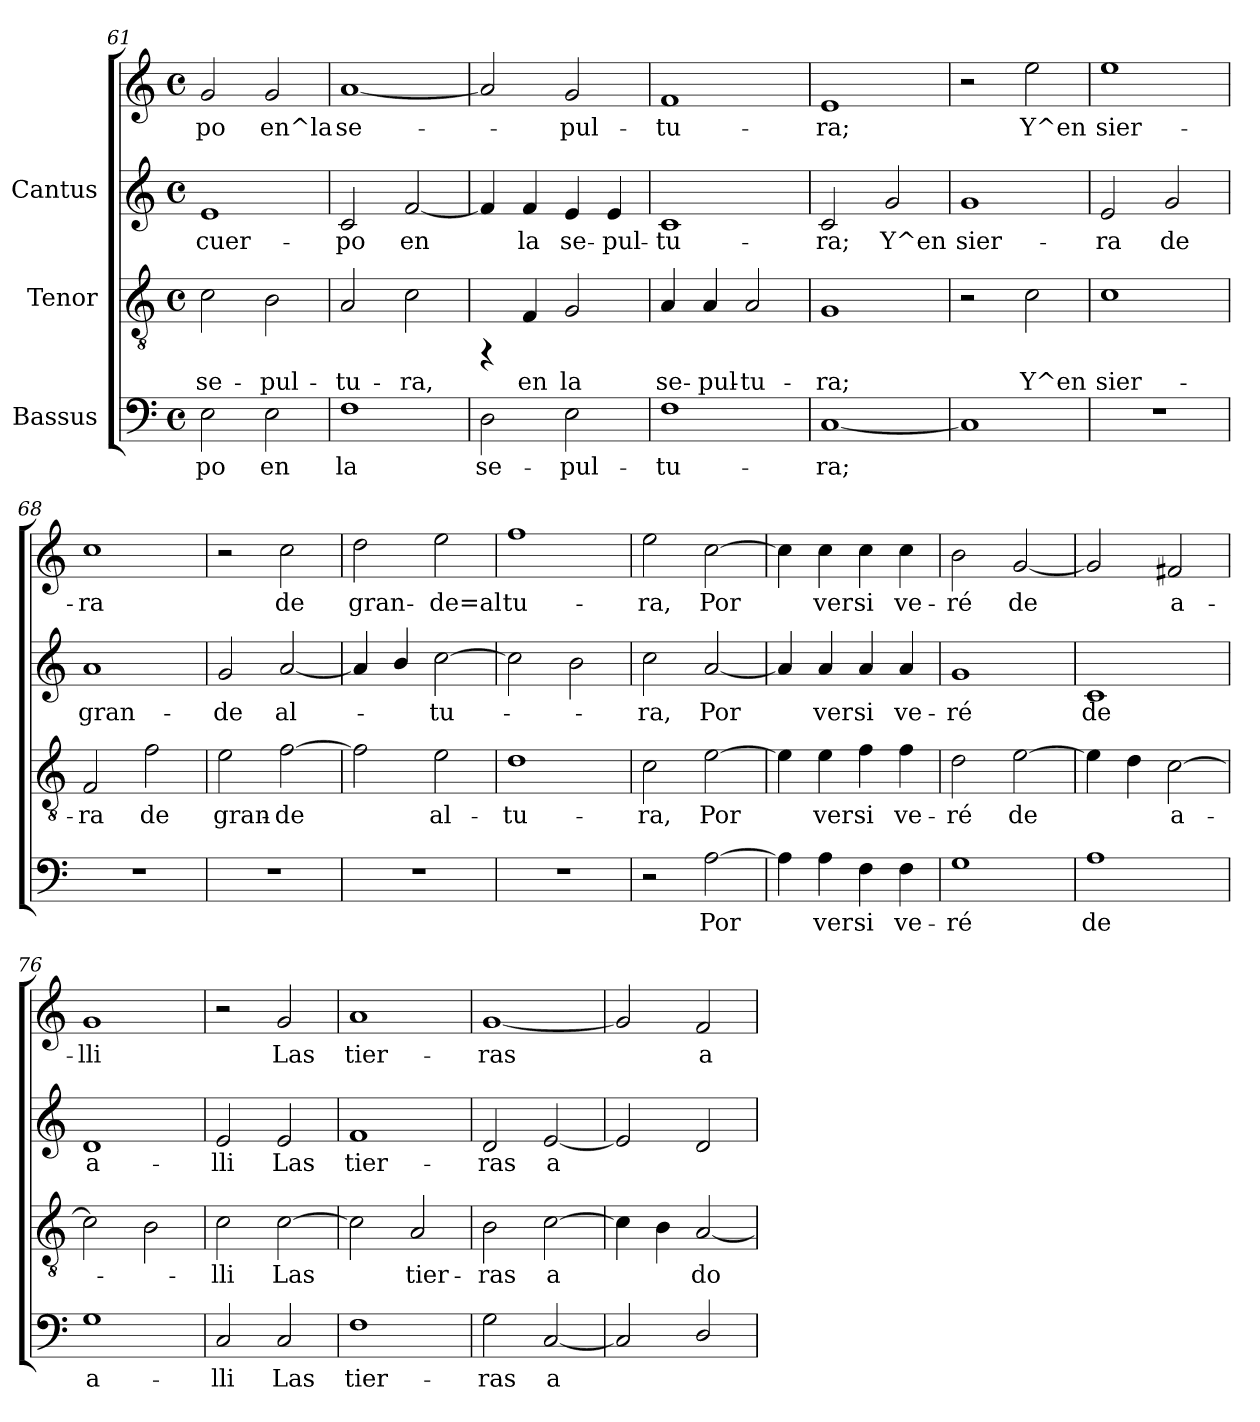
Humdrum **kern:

**kern	**text	**kern	**text	**kern	**text	**kern	**text
*part3	*part3	*part2	*part2	*part1	*part1	*part1	*part1
*staff4	*staff4	*staff3	*staff3	*staff2	*staff2	*staff1	*staff1
*I"Bassus	*	*I"Tenor	*	*I"Cantus	*	*	*
*clefF4	*	*clefGv2	*	*clefG2	*	*clefG2	*
*M4/4	*	*M4/4	*	*M4/4	*	*M4/4	*
*met(c)	*	*met(c)	*	*met(c)	*	*met(c)	*
=61	=61	=61	=61	=61	=61	=61	=61
!	!LO:LY:b:cj	!	!LO:LY:b:cj	!	!LO:LY:b:cj	!	!LO:LY:b:cj
2E\	-po	2c\	se-	1e	cuer-	2g/	po
!	!LO:LY:b:cj	!	!LO:LY:b:cj	!	!	!	!LO:LY:b:cj
2E\	en	2B\	-pul-	.	.	2g/	en^la
=62	=62	=62	=62	=62	=62	=62	=62
!	!LO:LY:b:cj	!	!LO:LY:b:cj	!	!LO:LY:b:cj	!	!LO:LY:b:cj
1F	la	2A/	-tu-	2c/	-po	[<1a	-se-
!	!	!	!LO:LY:b:cj	!	!LO:LY:b:cj	!	!
.	.	2c\	-ra,	[<2f/	en	.	.
=63	=63	=63	=63	=63	=63	=63	=63
!	!LO:LY:b:cj	!	!	!	!LO:LY:b:cj	!	!LO:LY:b:cj
2D\	se-	4rFF	.	4f/]	-	2a/]	.
!	!	!	!LO:LY:b:cj	!	!LO:LY:b:cj	!	!
.	.	4F/	en	4f/	la	.	.
!	!LO:LY:b:cj	!	!LO:LY:b:cj	!	!LO:LY:b:cj	!	!LO:LY:b:cj
2E\	-pul-	2G/	la	4e/	se-	2g/	pul-
!	!	!	!	!	!LO:LY:b:cj	!	!
.	.	.	.	4e/	-pul-	.	.
!!LO:LB:g=z
=64	=64	=64	=64	=64	=64	=64	=64
!	!LO:LY:b:cj	!	!LO:LY:b:cj	!	!LO:LY:b:cj	!	!LO:LY:b:cj
1F	-tu-	4A/	se-	1c	-tu-	1f	-tu-
!	!	!	!LO:LY:b:cj	!	!	!	!
.	.	4A/	-pul-	.	.	.	.
!	!	!	!LO:LY:b:cj	!	!	!	!
.	.	2A/	-tu-	.	.	.	.
=65	=65	=65	=65	=65	=65	=65	=65
!	!LO:LY:b:cj	!	!LO:LY:b:cj	!	!LO:LY:b:cj	!	!LO:LY:b:cj
[<1C	-ra;	1G	-ra;	2c/	ra;	1e	-ra;
!	!	!	!	!	!LO:LY:b:cj	!	!
.	.	.	.	2g/	Y^en	.	.
=66	=66	=66	=66	=66	=66	=66	=66
!	!	!	!	!	!LO:LY:b:cj	!	!
1C]	.	2r	.	1g	sier-	2r	.
!	!	!	!LO:LY:b:cj	!	!	!	!LO:LY:b:cj
.	.	2c\	Y^en	.	.	2ee\	Y^en
=67	=67	=67	=67	=67	=67	=67	=67
!	!	!	!LO:LY:b:cj	!	!LO:LY:b:cj	!	!LO:LY:b:cj
1r	.	1c	sier-	2e/	-ra	1ee	-sier-
!	!	!	!	!	!LO:LY:b:cj	!	!
.	.	.	.	2g/	de	.	.
=68	=68	=68	=68	=68	=68	=68	=68
!	!	!	!LO:LY:b:cj	!	!LO:LY:b:cj	!	!LO:LY:b:cj
1r	.	2F/	-ra	1a	gran-	1cc	ra
!	!	!	!LO:LY:b:cj	!	!	!	!
.	.	2f\	de	.	.	.	.
=69	=69	=69	=69	=69	=69	=69	=69
!	!	!	!LO:LY:b:cj	!	!LO:LY:b:cj	!	!
1r	.	2e\	gran-	2g/	de	2r	.
!	!	!	!LO:LY:b:cj	!	!LO:LY:b:cj	!	!LO:LY:b:cj
.	.	[>2f\	-de	[<2a/	al-	2cc\	-de
=70	=70	=70	=70	=70	=70	=70	=70
!	!	!	!LO:LY:b:cj	!	!LO:LY:b:cj	!	!LO:LY:b:cj
1r	.	2f\]	.	4a/]	.	2dd\	-gran-
!	!	!	!	!	!LO:LY:b:cj	!	!
.	.	.	.	4b/	.	.	.
!	!	!	!LO:LY:b:cj	!	!LO:LY:b:cj	!	!LO:LY:b:cj
.	.	2e\	al-	[>2cc\	tu-	2ee\	-de=al
!!LO:LB:g=z
=71	=71	=71	=71	=71	=71	=71	=71
!	!	!	!LO:LY:b:cj	!	!	!	!LO:LY:b:cj
1r	.	1d	-tu-	2cc\]	.	1ff	-tu-
.	.	.	.	2b\	.	.	.
=72	=72	=72	=72	=72	=72	=72	=72
!	!	!	!LO:LY:b:cj	!	!LO:LY:b:cj	!	!LO:LY:b:cj
2r	.	2c\	-ra,	2cc\	ra,	2ee\	-ra,
!	!LO:LY:b:cj	!	!LO:LY:b:cj	!	!LO:LY:b:cj	!	!LO:LY:b:cj
[>2A\	Por	[>2e\	Por	[<2a/	Por	[>2cc\	Por
=73	=73	=73	=73	=73	=73	=73	=73
!	!LO:LY:b:cj	!	!LO:LY:b:cj	!	!LO:LY:b:cj	!	!LO:LY:b:cj
4A\]	.	4e\]	.	4a/]	-	4cc\]	.
!	!LO:LY:b:cj	!	!LO:LY:b:cj	!	!LO:LY:b:cj	!	!LO:LY:b:cj
4A\	ver	4e\	ver	4a/	ver	4cc\	ver
!	!LO:LY:b:cj	!	!LO:LY:b:cj	!	!LO:LY:b:cj	!	!LO:LY:b:cj
4F\	si	4f\	si	4a/	si	4cc\	si
!	!LO:LY:b:cj	!	!LO:LY:b:cj	!	!LO:LY:b:cj	!	!LO:LY:b:cj
4F\	ve-	4f\	ve-	4a/	ve-	4cc\	ve-
=74	=74	=74	=74	=74	=74	=74	=74
!	!LO:LY:b:cj	!	!LO:LY:b:cj	!	!LO:LY:b:cj	!	!LO:LY:b:cj
1G	-ré	2d\	-ré	1g	ré	2b\	-ré
!	!	!	!LO:LY:b:cj	!	!	!	!LO:LY:b:cj
.	.	[>2e\	de	.	.	[<2g/	de
=75	=75	=75	=75	=75	=75	=75	=75
!	!LO:LY:b:cj	!	!LO:LY:b:cj	!	!LO:LY:b:cj	!	!LO:LY:b:cj
1A	de	4e\]	.	1c	-de	2g/]	.
!	!	!	!LO:LY:b:cj	!	!	!	!
.	.	4d\	.	.	.	.	.
!	!	!	!LO:LY:b:cj	!	!	!	!LO:LY:b:cj
.	.	[>2c\	a-	.	.	2f#X/	a-
=76	=76	=76	=76	=76	=76	=76	=76
!	!LO:LY:b:cj	!	!	!	!LO:LY:b:cj	!	!LO:LY:b:cj
1G	a-	2c\]	.	1d	a-	1g	lli
.	.	2B\	.	.	.	.	.
=77	=77	=77	=77	=77	=77	=77	=77
!	!LO:LY:b:cj	!	!LO:LY:b:cj	!	!LO:LY:b:cj	!	!
2C/	-lli	2c\	-lli	2e/	lli	2r	.
!	!LO:LY:b:cj	!	!LO:LY:b:cj	!	!LO:LY:b:cj	!	!LO:LY:b:cj
2C/	Las	[>2c\	Las	2e/	Las	2g/	-Las
=78	=78	=78	=78	=78	=78	=78	=78
!	!LO:LY:b:cj	!	!LO:LY:b:cj	!	!LO:LY:b:cj	!	!LO:LY:b:cj
1F	tier-	2c\]	.	1f	-tier-	1a	tier-
!	!	!	!LO:LY:b:cj	!	!	!	!
.	.	2A/	tier-	.	.	.	.
!!LO:PB:g=z
=79	=79	=79	=79	=79	=79	=79	=79
!	!LO:LY:b:cj	!	!LO:LY:b:cj	!	!LO:LY:b:cj	!	!LO:LY:b:cj
2G\	-ras	2B\	-ras	2d/	ras	[<1g	-ras
!	!LO:LY:b:cj	!	!LO:LY:b:cj	!	!LO:LY:b:cj	!	!
[<2C/	a	[>2c\	a	[<2e/	a	.	.
=80	=80	=80	=80	=80	=80	=80	=80
!	!	!	!LO:LY:b:cj	!	!	!	!LO:LY:b:cj
2C/]	.	4c\]	.	2e/]	.	2g/]	.
!	!	!	!LO:LY:b:cj	!	!	!	!
.	.	4B\	.	.	.	.	.
!	!	!	!LO:LY:b:cj	!	!	!	!LO:LY:b:cj
2D/	.	[<2A/	do	2d/	.	2f/	a
=	=	=	=	=	=	=	=
*-	*-	*-	*-	*-	*-	*-	*-
